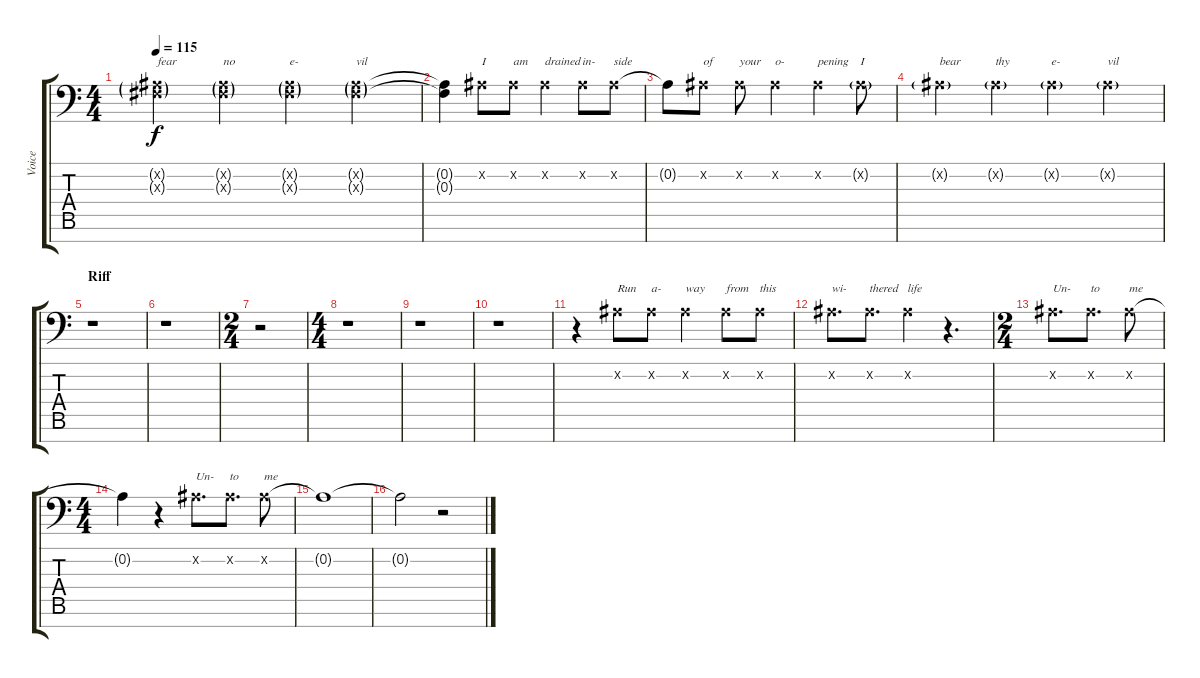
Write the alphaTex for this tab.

\track ("Voice" "Voice") {instrument lead6voice}
\staff {score tabs}
\tuning (Eb4 Bb3 Gb3 Db3 Ab2 Eb2 Bb1) {hide}
\ts (4 4)
\tempo 115
\clef f4
\ks c
(0.2{g x} 0.3{g x}).4{txt "fear" dy f} (0.2{g x} 0.3{g x}).4{txt "no"} (0.2{g x} 0.3{g x}).4{txt "e-"} (0.2{g x} 0.3{g x}).4{txt "vil"} |
(0.2{t} 0.3{t}).4 0.2{x}.8{txt "I"} 0.2{x}.8{txt "am"} 0.2{x}.4{txt "drained"} 0.2{x}.8{txt "in-"} 0.2{x}.8{txt "side"} |
0.2{t}.8 0.2{x}.8{txt "of"} 0.2{x}.8{txt "your"} 0.2{x}.4{txt "o-"} 0.2{x}.4{txt "pening"} 0.2{g x}.8{txt "I"} |
0.2{g x}.4{txt "bear"} 0.2{g x}.4{txt "thy"} 0.2{g x}.4{txt "e-"} 0.2{g x}.4{txt "vil"} |
\section ("" "Riff")
r.1 |
r.1 |
\ts (2 4)
r.2 |
\ts (4 4)
r.1 |
r.1 |
r.1 |
r.4 0.2{x}.8{txt "Run"} 0.2{x}.8{txt "a-"} 0.2{x}.4{txt "way"} 0.2{x}.8{txt "from"} 0.2{x}.8{txt "this"} |
0.2{x}.8{d txt "wi-"} 0.2{x}.8{d txt "thered"} 0.2{x}.4{txt "life"} r.4{d} |
\ts (2 4)
0.2{x}.8{d txt "Un-"} 0.2{x}.8{d txt "to"} 0.2{x}.8{txt "me"} |
\ts (4 4)
0.2{t}.4 r.4 0.2{x}.8{d txt "Un-"} 0.2{x}.8{d txt "to"} 0.2{x}.8{txt "me"} |
0.2{t}.1 |
0.2{t}.2 r.2
